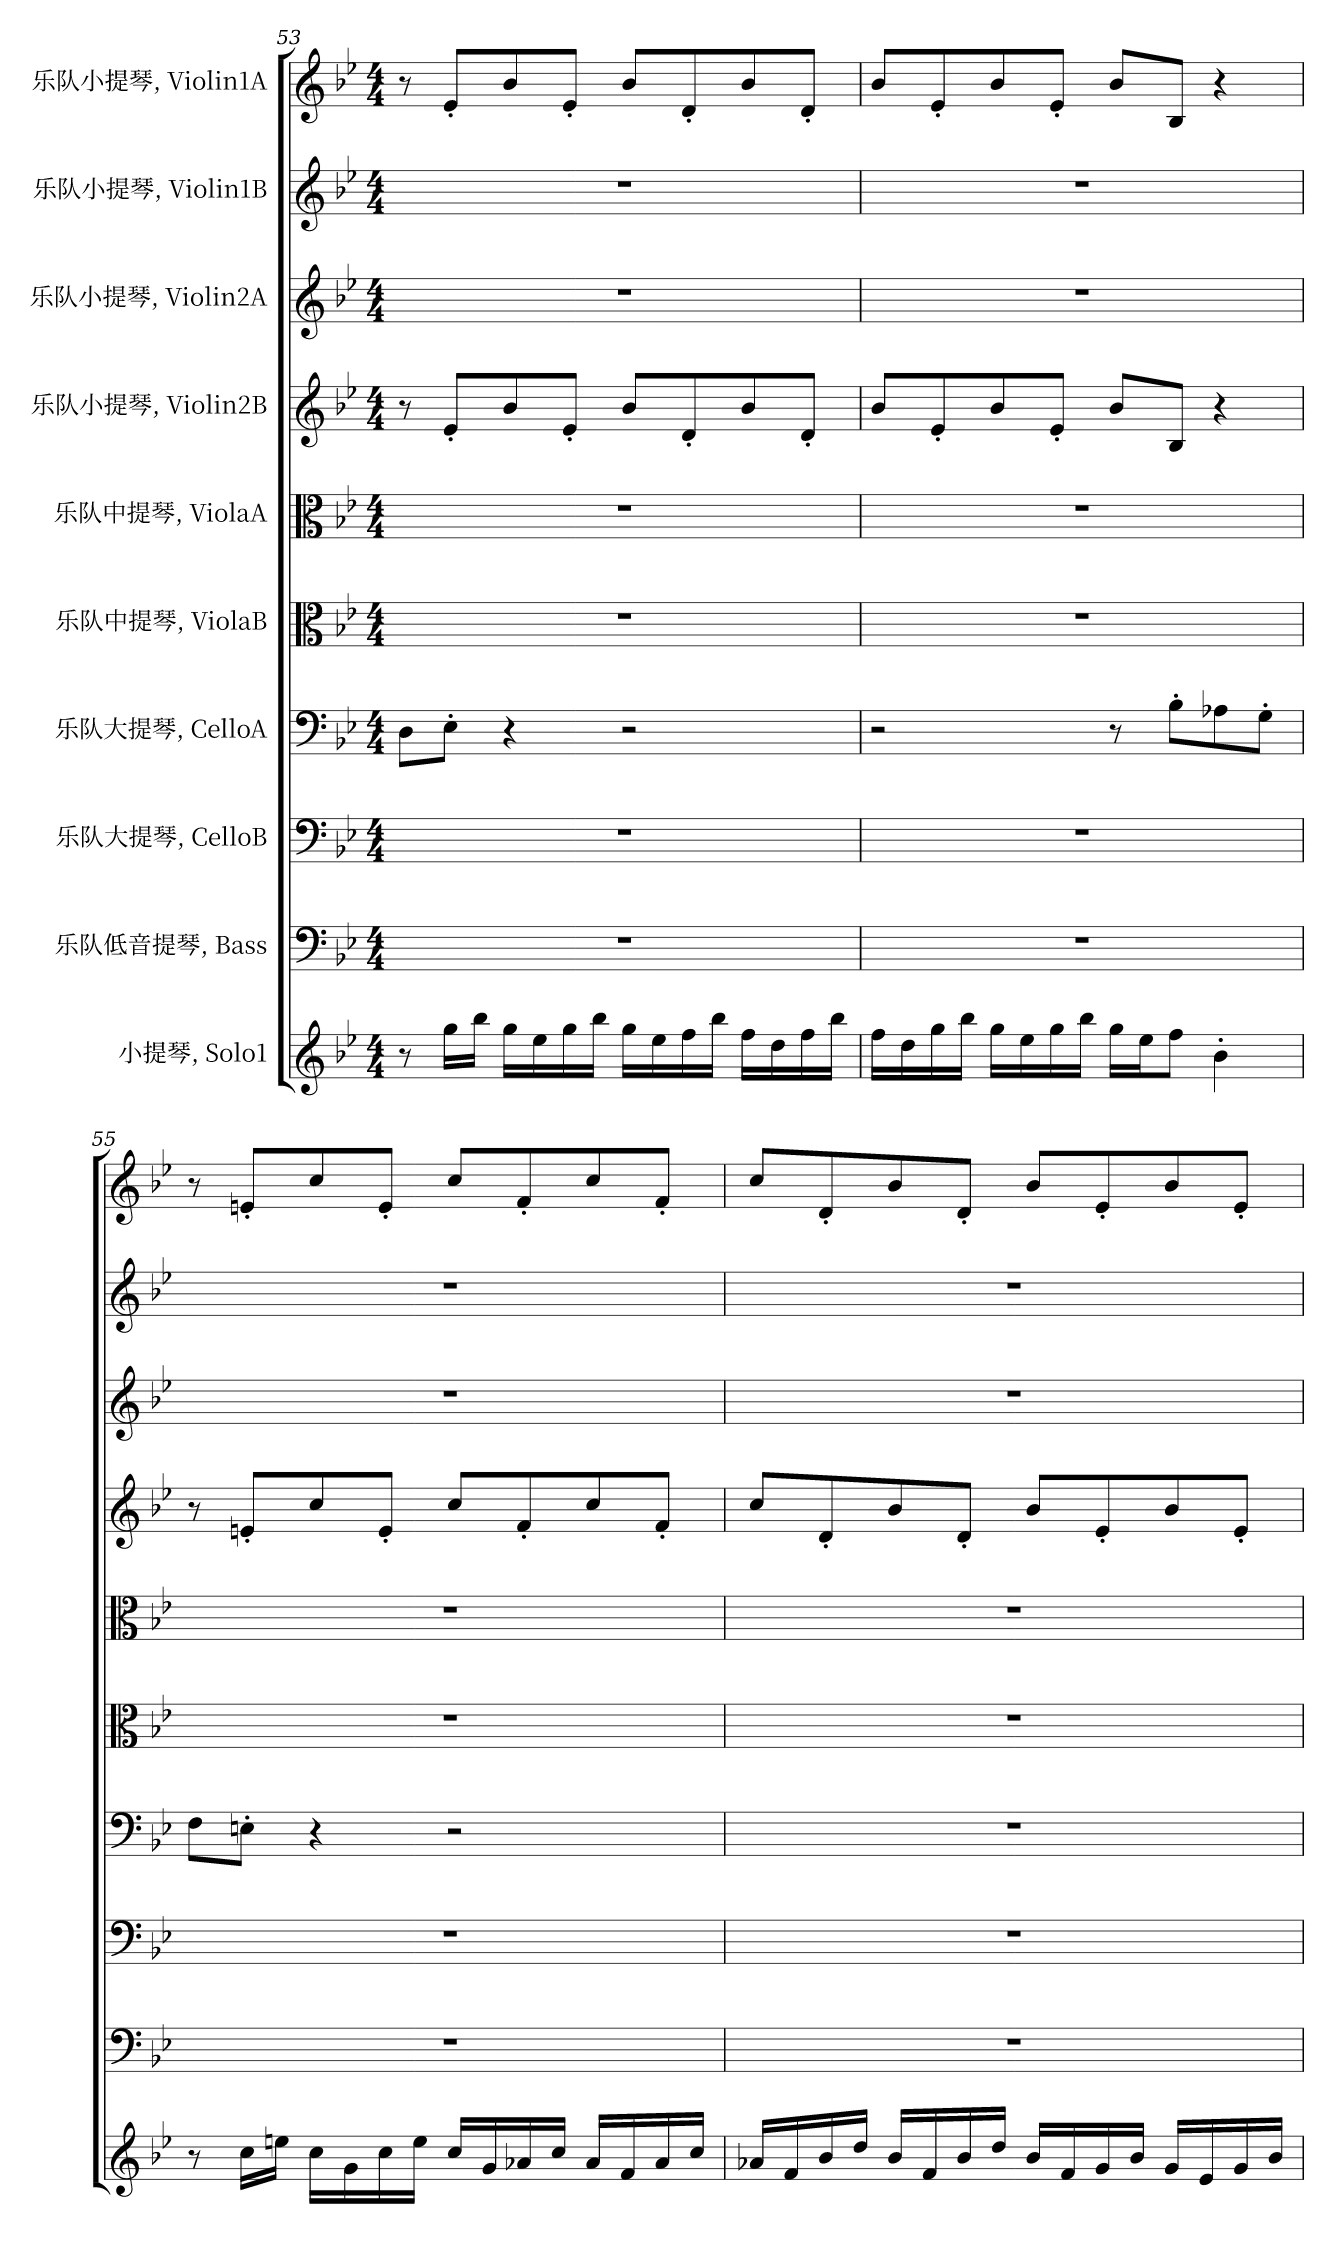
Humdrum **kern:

**kern	**kern	**kern	**kern	**kern	**kern	**kern	**kern	**kern	**kern
*part10	*part9	*part8	*part7	*part6	*part5	*part4	*part3	*part2	*part1
*staff10	*staff9	*staff8	*staff7	*staff6	*staff5	*staff4	*staff3	*staff2	*staff1
*I"小提琴, Solo1	*I"乐队低音提琴, Bass	*I"乐队大提琴, CelloB	*I"乐队大提琴, CelloA	*I"乐队中提琴, ViolaB	*I"乐队中提琴, ViolaA	*I"乐队小提琴, Violin2B	*I"乐队小提琴, Violin2A	*I"乐队小提琴, Violin1B	*I"乐队小提琴, Violin1A
*clefG2	*clefF4	*clefF4	*clefF4	*clefC3	*clefC3	*clefG2	*clefG2	*clefG2	*clefG2
*	*ITrd7c12	*	*	*	*	*	*	*	*
*k[b-e-]	*k[b-e-]	*k[b-e-]	*k[b-e-]	*k[b-e-]	*k[b-e-]	*k[b-e-]	*k[b-e-]	*k[b-e-]	*k[b-e-]
*M4/4	*M4/4	*M4/4	*M4/4	*M4/4	*M4/4	*M4/4	*M4/4	*M4/4	*M4/4
=53	=53	=53	=53	=53	=53	=53	=53	=53	=53
8r	1r	1r	8D\L	1r	1r	8r	1r	1r	8r
16gg\LL	.	.	8E-'\J	.	.	8e-'/L	.	.	8e-'/L
16bb-\JJ	.	.	.	.	.	.	.	.	.
16gg\LL	.	.	4r	.	.	8b-/	.	.	8b-/
16ee-\	.	.	.	.	.	.	.	.	.
16gg\	.	.	.	.	.	8e-'/J	.	.	8e-'/J
16bb-\JJ	.	.	.	.	.	.	.	.	.
16gg\LL	.	.	2r	.	.	8b-/L	.	.	8b-/L
16ee-\	.	.	.	.	.	.	.	.	.
16ff\	.	.	.	.	.	8d'/	.	.	8d'/
16bb-\JJ	.	.	.	.	.	.	.	.	.
16ff\LL	.	.	.	.	.	8b-/	.	.	8b-/
16dd\	.	.	.	.	.	.	.	.	.
16ff\	.	.	.	.	.	8d'/J	.	.	8d'/J
16bb-\JJ	.	.	.	.	.	.	.	.	.
=54	=54	=54	=54	=54	=54	=54	=54	=54	=54
16ff\LL	1r	1r	2r	1r	1r	8b-/L	1r	1r	8b-/L
16dd\	.	.	.	.	.	.	.	.	.
16gg\	.	.	.	.	.	8e-'/	.	.	8e-'/
16bb-\JJ	.	.	.	.	.	.	.	.	.
16gg\LL	.	.	.	.	.	8b-/	.	.	8b-/
16ee-\	.	.	.	.	.	.	.	.	.
16gg\	.	.	.	.	.	8e-'/J	.	.	8e-'/J
16bb-\JJ	.	.	.	.	.	.	.	.	.
16gg\LL	.	.	8r	.	.	8b-/L	.	.	8b-/L
16ee-\J	.	.	.	.	.	.	.	.	.
8ff\J	.	.	8B-'\L	.	.	8B-/J	.	.	8B-/J
4b-'\	.	.	8A-X\	.	.	4r	.	.	4r
.	.	.	8G'\J	.	.	.	.	.	.
!!LO:PB:g=z
=55	=55	=55	=55	=55	=55	=55	=55	=55	=55
8r	1r	1r	8F\L	1r	1r	8r	1r	1r	8r
16cc\LL	.	.	8En'\J	.	.	8en'/L	.	.	8en'/L
16een\JJ	.	.	.	.	.	.	.	.	.
16cc\LL	.	.	4r	.	.	8cc/	.	.	8cc/
16g\	.	.	.	.	.	.	.	.	.
16cc\	.	.	.	.	.	8e'/J	.	.	8e'/J
16ee\JJ	.	.	.	.	.	.	.	.	.
16cc/LL	.	.	2r	.	.	8cc/L	.	.	8cc/L
16g/	.	.	.	.	.	.	.	.	.
16a-X/	.	.	.	.	.	8f'/	.	.	8f'/
16cc/JJ	.	.	.	.	.	.	.	.	.
16a-/LL	.	.	.	.	.	8cc/	.	.	8cc/
16f/	.	.	.	.	.	.	.	.	.
16a-/	.	.	.	.	.	8f'/J	.	.	8f'/J
16cc/JJ	.	.	.	.	.	.	.	.	.
=56	=56	=56	=56	=56	=56	=56	=56	=56	=56
16a-X/LL	1r	1r	1r	1r	1r	8cc/L	1r	1r	8cc/L
16f/	.	.	.	.	.	.	.	.	.
16b-/	.	.	.	.	.	8d'/	.	.	8d'/
16dd/JJ	.	.	.	.	.	.	.	.	.
16b-/LL	.	.	.	.	.	8b-/	.	.	8b-/
16f/	.	.	.	.	.	.	.	.	.
16b-/	.	.	.	.	.	8d'/J	.	.	8d'/J
16dd/JJ	.	.	.	.	.	.	.	.	.
16b-/LL	.	.	.	.	.	8b-/L	.	.	8b-/L
16f/	.	.	.	.	.	.	.	.	.
16g/	.	.	.	.	.	8e-'/	.	.	8e-'/
16b-/JJ	.	.	.	.	.	.	.	.	.
16g/LL	.	.	.	.	.	8b-/	.	.	8b-/
16e-/	.	.	.	.	.	.	.	.	.
16g/	.	.	.	.	.	8e-'/J	.	.	8e-'/J
16b-/JJ	.	.	.	.	.	.	.	.	.
=	=	=	=	=	=	=	=	=	=
*-	*-	*-	*-	*-	*-	*-	*-	*-	*-
